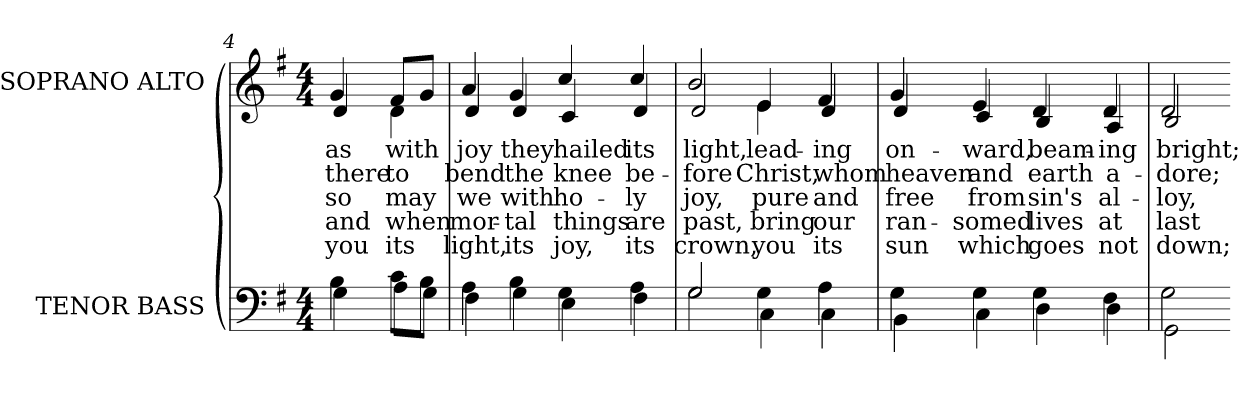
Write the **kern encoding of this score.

**kern	**kern	**text	**text	**text	**text	**text
*part2	*part1	*part1	*part1	*part1	*part1	*part1
*staff2	*staff1	*staff1	*staff1	*staff1	*staff1	*staff1
*I"TENOR BASS	*I"SOPRANO ALTO	*	*	*	*	*
*I'T. B.	*I'S. A.	*	*	*	*	*
!!LO:LB:g=z
*clefF4	*clefG2	*	*	*	*	*
*k[f#]	*k[f#]	*	*	*	*	*
*G:	*G:	*	*	*	*	*
*M4/4	*M4/4	*	*	*	*	*
=4	=4	=4	=4	=4	=4	=4
*^	*	*	*	*	*	*
!	!	!	!LO:LY:b:color=#000000	!LO:LY:b:color=#000000	!LO:LY:b:color=#000000	!LO:LY:b:color=#000000	!LO:LY:b:color=#000000
*	*	*^	*	*	*	*	*
4Bi\	4Gi\	4gi/	4di/	as	there	so	and	you
!	!	!	!	!LO:LY:b:color=#000000	!LO:LY:b:color=#000000	!LO:LY:b:color=#000000	!LO:LY:b:color=#000000	!LO:LY:b:color=#000000
8ci\L	8Ai\L	8f#i/L	4di\	with	to	may	when	its
8Bi\J	8Gi\J	8gi/J	.	.	.	.	.	.
=5	=5	=5	=5	=5	=5	=5	=5	=5
!	!	!	!	!LO:LY:b:color=#000000	!LO:LY:b:color=#000000	!LO:LY:b:color=#000000	!LO:LY:b:color=#000000	!LO:LY:b:color=#000000
4Ai\	4F#i\	4ai/	4di/	joy	bend	we	mor-	light,
!	!	!	!	!LO:LY:b:color=#000000	!LO:LY:b:color=#000000	!LO:LY:b:color=#000000	!LO:LY:b:color=#000000	!LO:LY:b:color=#000000
4Bi\	4Gi\	4gi/	4di/	they	the	with	-tal	its
!	!	!	!	!LO:LY:b:color=#000000	!LO:LY:b:color=#000000	!LO:LY:b:color=#000000	!LO:LY:b:color=#000000	!LO:LY:b:color=#000000
4Gi\	4Ei\	4cci/	4ci/	hailed	knee	ho-	things	joy,
!	!	!	!	!LO:LY:b:color=#000000	!LO:LY:b:color=#000000	!LO:LY:b:color=#000000	!LO:LY:b:color=#000000	!LO:LY:b:color=#000000
4Ai\	4F#i\	4cci/	4di/	its	be-	-ly	are	its
=6	=6	=6	=6	=6	=6	=6	=6	=6
!	!	!	!	!LO:LY:b:color=#000000	!LO:LY:b:color=#000000	!LO:LY:b:color=#000000	!LO:LY:b:color=#000000	!LO:LY:b:color=#000000
2Gi/	2Gi\	2bi/	2di/	light,	-fore	joy,	past,	crown,
!	!	!	!	!LO:LY:b:color=#000000	!LO:LY:b:color=#000000	!LO:LY:b:color=#000000	!LO:LY:b:color=#000000	!LO:LY:b:color=#000000
4Gi\	4Ci\	4ei/	4ei\	lead-	Christ,	pure	bring	you
!	!	!	!	!LO:LY:b:color=#000000	!LO:LY:b:color=#000000	!LO:LY:b:color=#000000	!LO:LY:b:color=#000000	!LO:LY:b:color=#000000
4Ai\	4Ci\	4f#i/	4di/	-ing	whom	and	our	its
=7	=7	=7	=7	=7	=7	=7	=7	=7
!	!	!	!	!LO:LY:b:color=#000000	!LO:LY:b:color=#000000	!LO:LY:b:color=#000000	!LO:LY:b:color=#000000	!LO:LY:b:color=#000000
4Gi\	4BBi\	4gi/	4di/	on-	heaven	free	ran-	sun
!	!	!	!	!LO:LY:b:color=#000000	!LO:LY:b:color=#000000	!LO:LY:b:color=#000000	!LO:LY:b:color=#000000	!LO:LY:b:color=#000000
4Gi\	4Ci\	4ei/	4ci/	-ward,	and	from	-somed	which
!	!	!	!	!LO:LY:b:color=#000000	!LO:LY:b:color=#000000	!LO:LY:b:color=#000000	!LO:LY:b:color=#000000	!LO:LY:b:color=#000000
4Gi\	4Di\	4di/	4Bi/	beam-	earth	sin's	lives	goes
!	!	!	!	!LO:LY:b:color=#000000	!LO:LY:b:color=#000000	!LO:LY:b:color=#000000	!LO:LY:b:color=#000000	!LO:LY:b:color=#000000
4F#i\	4Di\	4di/	4Ai/	-ing	a-	al-	at	not
=8	=8	=8	=8	=8	=8	=8	=8	=8
!	!	!	!	!LO:LY:b:color=#000000	!LO:LY:b:color=#000000	!LO:LY:b:color=#000000	!LO:LY:b:color=#000000	!LO:LY:b:color=#000000
2Gi\	2GGi\	2di/	2Bi/	bright;	-dore;	-loy,	last	down;
*v	*v	*	*	*	*	*	*	*
*	*v	*v	*	*	*	*	*
=-	=-	=-	=-	=-	=-	=-
*-	*-	*-	*-	*-	*-	*-
